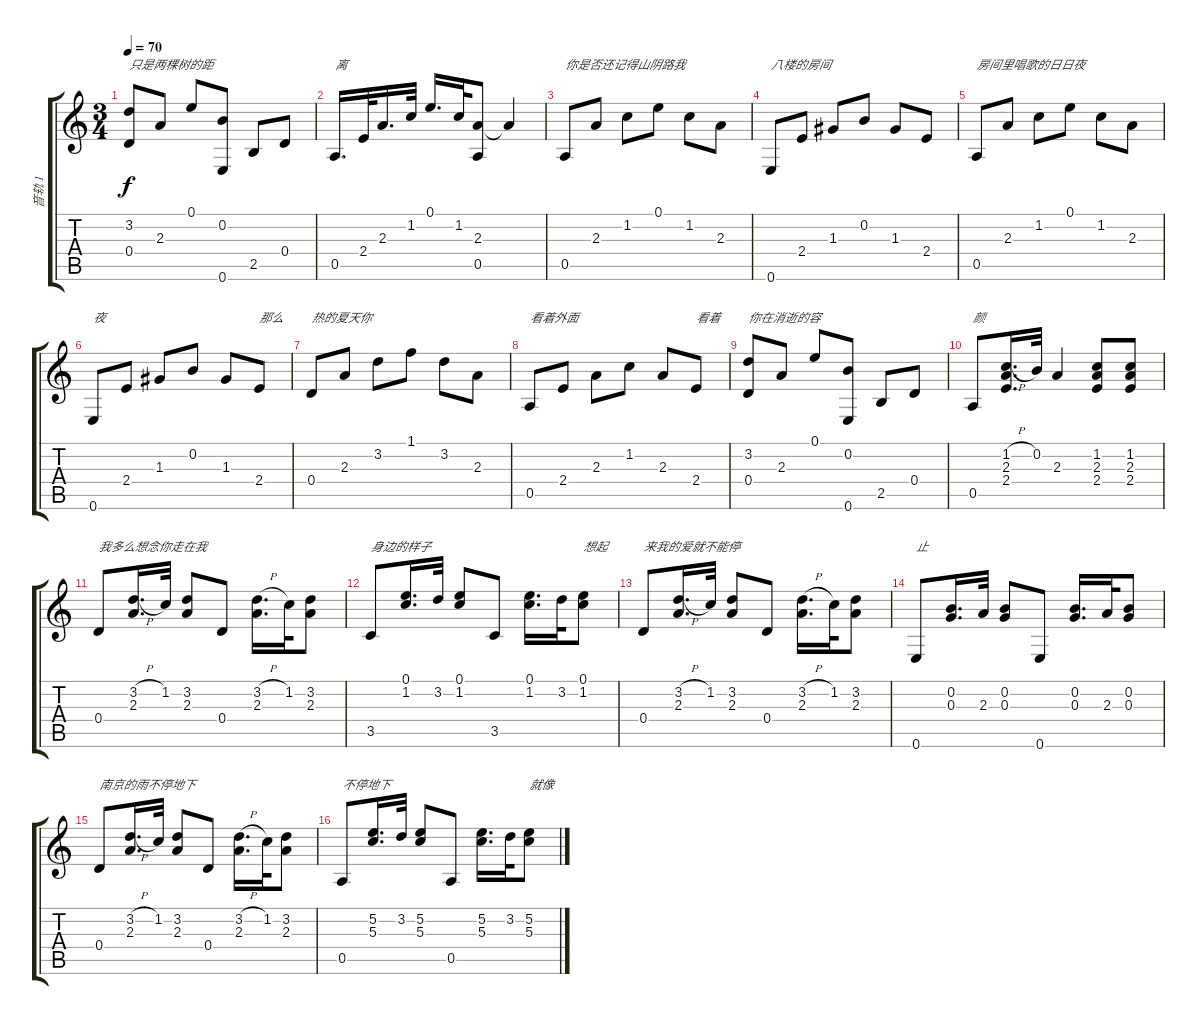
\track ("音轨 1" "音轨 1") {instrument acousticguitarsteel}
\staff {score tabs}
\tuning (E4 B3 G3 D3 A2 E2) {hide}
\ts (3 4)
\tempo 70
\clef g2
\ks c
(3.2 0.4).8{txt "只是两棵树的距" dy f} 2.3.8 0.1.8 (0.2 0.6).8 2.5.8 0.4.8 |
0.5.16{d txt "离"} 2.4.32 2.3.16{d} 1.2.32 0.1.16{d} 1.2.32 (2.3 0.5).8 2.3{t}.4 |
0.5.8{txt "你是否还记得山阴路我"} 2.3.8 1.2.8 0.1.8 1.2.8 2.3.8 |
0.6.8{txt "八楼的房间"} 2.4.8 1.3.8 0.2.8 1.3.8 2.4.8 |
0.5.8{txt "房间里唱歌的日日夜"} 2.3.8 1.2.8 0.1.8 1.2.8 2.3.8 |
0.6.8{txt "夜 "} 2.4.8 1.3.8 0.2.8 1.3.8 2.4.8{txt "那么"} |
0.4.8{txt "热的夏天你"} 2.3.8 3.2.8 1.1.8 3.2.8 2.3.8 |
0.5.8{txt "看着外面"} 2.4.8 2.3.8 1.2.8 2.3.8 2.4.8{txt "看着"} |
(3.2 0.4).8{txt "你在消逝的容"} 2.3.8 0.1.8 (0.2 0.6).8 2.5.8 0.4.8 |
0.5.8{txt "颜"} (1.2{h} 2.3 2.4).16{d} 0.2.32 2.3.4 (1.2 2.3 2.4).8 (1.2 2.3 2.4).8 |
0.4.8{txt "我多么想念你走在我"} (3.2{h} 2.3).16{d} 1.2.32 (3.2 2.3).8 0.4.8 (3.2{h} 2.3).16{d} 1.2.32 (3.2 2.3).8 |
3.5.8{txt "身边的样子"} (0.1 1.2).16{d} 3.2.32 (0.1 1.2).8 3.5.8 (0.1 1.2).16{d} 3.2.32 (0.1 1.2).8{txt "想起"} |
0.4.8{txt "来我的爱就不能停"} (3.2{h} 2.3).16{d} 1.2.32 (3.2 2.3).8 0.4.8 (3.2{h} 2.3).16{d} 1.2.32 (3.2 2.3).8 |
0.6.8{txt "止 "} (0.2 0.3).16{d} 2.3.32 (0.2 0.3).8 0.6.8 (0.2 0.3).16{d} 2.3.32 (0.2 0.3).8 |
0.4.8{txt "南京的雨不停地下"} (3.2{h} 2.3).16{d} 1.2.32 (3.2 2.3).8 0.4.8 (3.2{h} 2.3).16{d} 1.2.32 (3.2 2.3).8 |
0.5.8{txt "不停地下"} (5.2 5.3).16{d} 3.2.32 (5.2 5.3).8 0.5.8 (5.2 5.3).16{d} 3.2.32 (5.2 5.3).8{txt "就像"}
